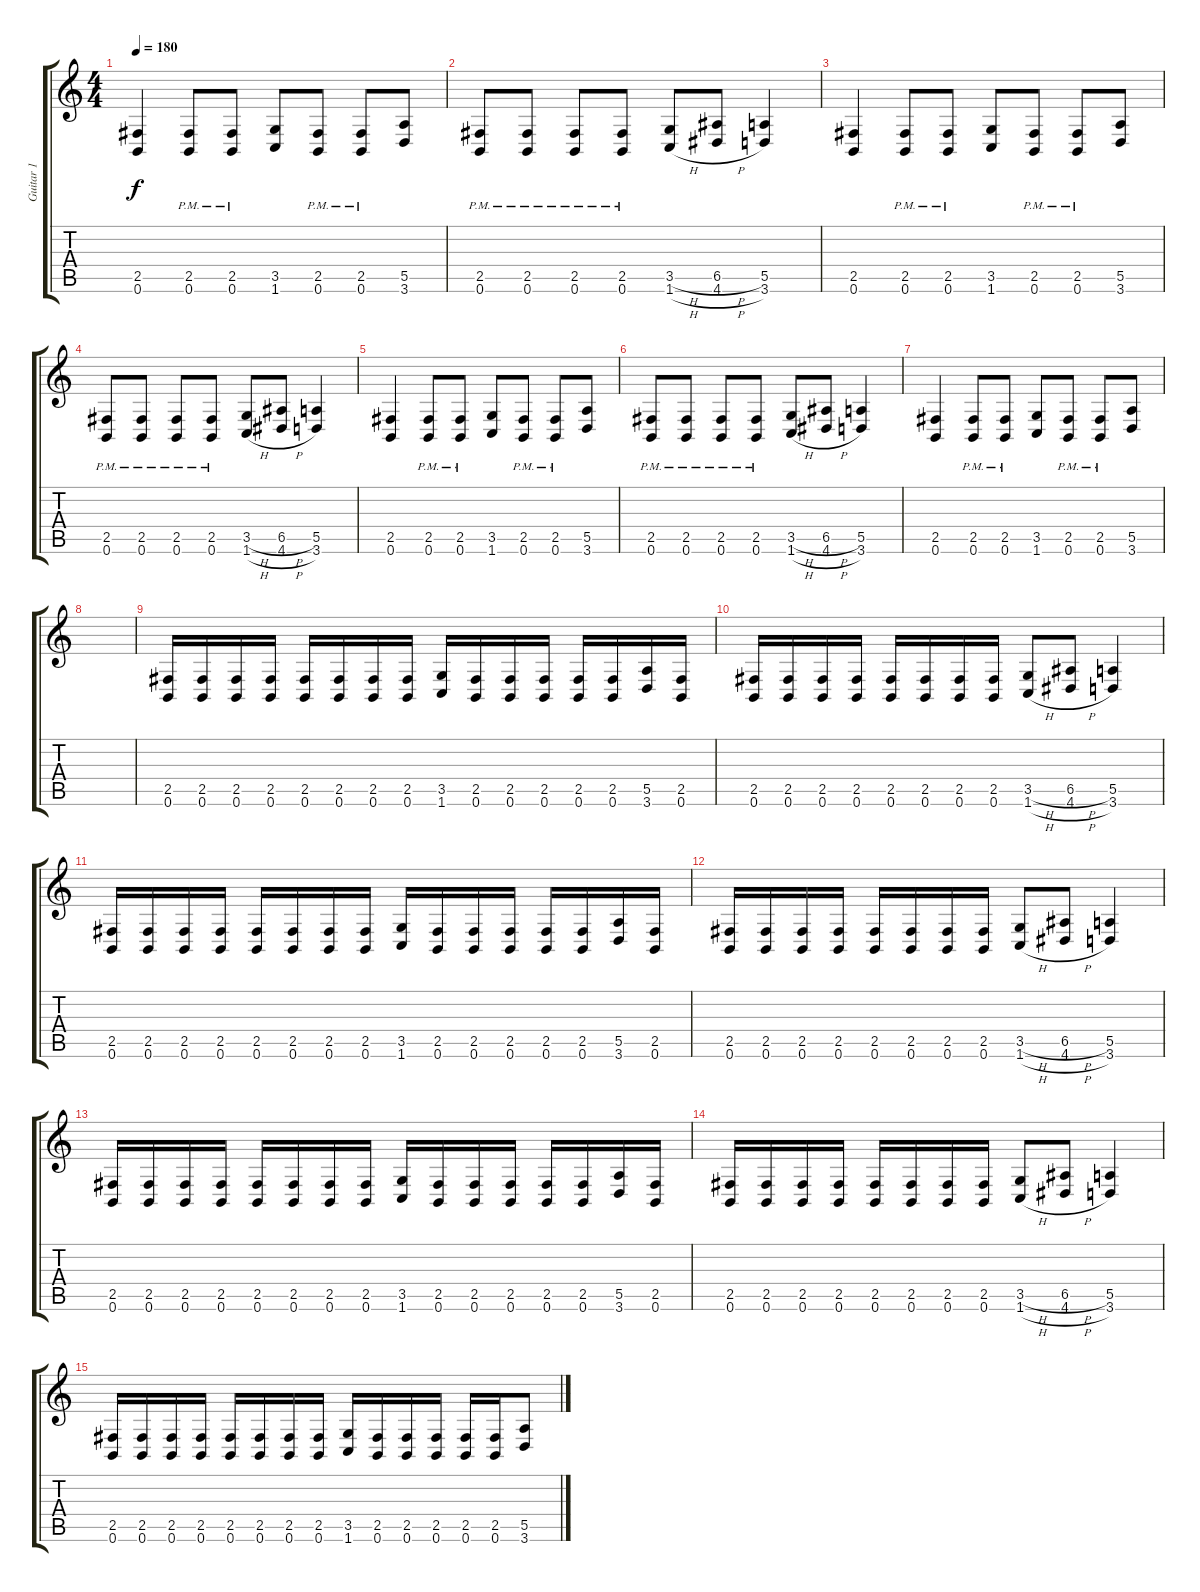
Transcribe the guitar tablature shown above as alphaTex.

\track ("Guitar 1" "Guitar 1") {instrument distortionguitar}
\staff {score tabs}
\tuning (B3 Gb3 D3 A2 E2 B1) {hide}
\ts (4 4)
\tempo 180
\clef g2
\ks c
(2.5 0.6).4{dy f instrument distortionguitar} (2.5{pm} 0.6{pm}).8 (2.5{pm} 0.6{pm}).8 (3.5 1.6).8 (2.5{pm} 0.6{pm}).8 (2.5{pm} 0.6{pm}).8 (5.5 3.6).8 |
(2.5{pm} 0.6{pm}).8 (2.5{pm} 0.6{pm}).8 (2.5{pm} 0.6{pm}).8 (2.5{pm} 0.6{pm}).8 (3.5{h} 1.6{h}).8 (6.5{h} 4.6{h}).8 (5.5 3.6).4 |
(2.5 0.6).4 (2.5{pm} 0.6{pm}).8 (2.5{pm} 0.6{pm}).8 (3.5 1.6).8 (2.5{pm} 0.6{pm}).8 (2.5{pm} 0.6{pm}).8 (5.5 3.6).8 |
(2.5{pm} 0.6{pm}).8 (2.5{pm} 0.6{pm}).8 (2.5{pm} 0.6{pm}).8 (2.5{pm} 0.6{pm}).8 (3.5{h} 1.6{h}).8 (6.5{h} 4.6{h}).8 (5.5 3.6).4 |
(2.5 0.6).4 (2.5{pm} 0.6{pm}).8 (2.5{pm} 0.6{pm}).8 (3.5 1.6).8 (2.5{pm} 0.6{pm}).8 (2.5{pm} 0.6{pm}).8 (5.5 3.6).8 |
(2.5{pm} 0.6{pm}).8 (2.5{pm} 0.6{pm}).8 (2.5{pm} 0.6{pm}).8 (2.5{pm} 0.6{pm}).8 (3.5{h} 1.6{h}).8 (6.5{h} 4.6{h}).8 (5.5 3.6).4 |
(2.5 0.6).4 (2.5{pm} 0.6{pm}).8 (2.5{pm} 0.6{pm}).8 (3.5 1.6).8 (2.5{pm} 0.6{pm}).8 (2.5{pm} 0.6{pm}).8 (5.5 3.6).8 |
|
(2.5 0.6).16{balance 0} (2.5 0.6).16 (2.5 0.6).16 (2.5 0.6).16 (2.5 0.6).16 (2.5 0.6).16 (2.5 0.6).16 (2.5 0.6).16 (3.5 1.6).16 (2.5 0.6).16 (2.5 0.6).16 (2.5 0.6).16 (2.5 0.6).16 (2.5 0.6).16 (5.5 3.6).16 (2.5 0.6).16 |
(2.5 0.6).16 (2.5 0.6).16 (2.5 0.6).16 (2.5 0.6).16 (2.5 0.6).16 (2.5 0.6).16 (2.5 0.6).16 (2.5 0.6).16 (3.5{h} 1.6{h}).8 (6.5{h} 4.6{h}).8 (5.5 3.6).4 |
(2.5 0.6).16{balance 0} (2.5 0.6).16 (2.5 0.6).16 (2.5 0.6).16 (2.5 0.6).16 (2.5 0.6).16 (2.5 0.6).16 (2.5 0.6).16 (3.5 1.6).16 (2.5 0.6).16 (2.5 0.6).16 (2.5 0.6).16 (2.5 0.6).16 (2.5 0.6).16 (5.5 3.6).16 (2.5 0.6).16 |
(2.5 0.6).16 (2.5 0.6).16 (2.5 0.6).16 (2.5 0.6).16 (2.5 0.6).16 (2.5 0.6).16 (2.5 0.6).16 (2.5 0.6).16 (3.5{h} 1.6{h}).8 (6.5{h} 4.6{h}).8 (5.5 3.6).4 |
(2.5 0.6).16{balance 0} (2.5 0.6).16 (2.5 0.6).16 (2.5 0.6).16 (2.5 0.6).16 (2.5 0.6).16 (2.5 0.6).16 (2.5 0.6).16 (3.5 1.6).16 (2.5 0.6).16 (2.5 0.6).16 (2.5 0.6).16 (2.5 0.6).16 (2.5 0.6).16 (5.5 3.6).16 (2.5 0.6).16 |
(2.5 0.6).16 (2.5 0.6).16 (2.5 0.6).16 (2.5 0.6).16 (2.5 0.6).16 (2.5 0.6).16 (2.5 0.6).16 (2.5 0.6).16 (3.5{h} 1.6{h}).8 (6.5{h} 4.6{h}).8 (5.5 3.6).4 |
(2.5 0.6).16 (2.5 0.6).16 (2.5 0.6).16 (2.5 0.6).16 (2.5 0.6).16 (2.5 0.6).16 (2.5 0.6).16 (2.5 0.6).16 (3.5 1.6).16 (2.5 0.6).16 (2.5 0.6).16 (2.5 0.6).16 (2.5 0.6).16 (2.5 0.6).16 (5.5 3.6).8
